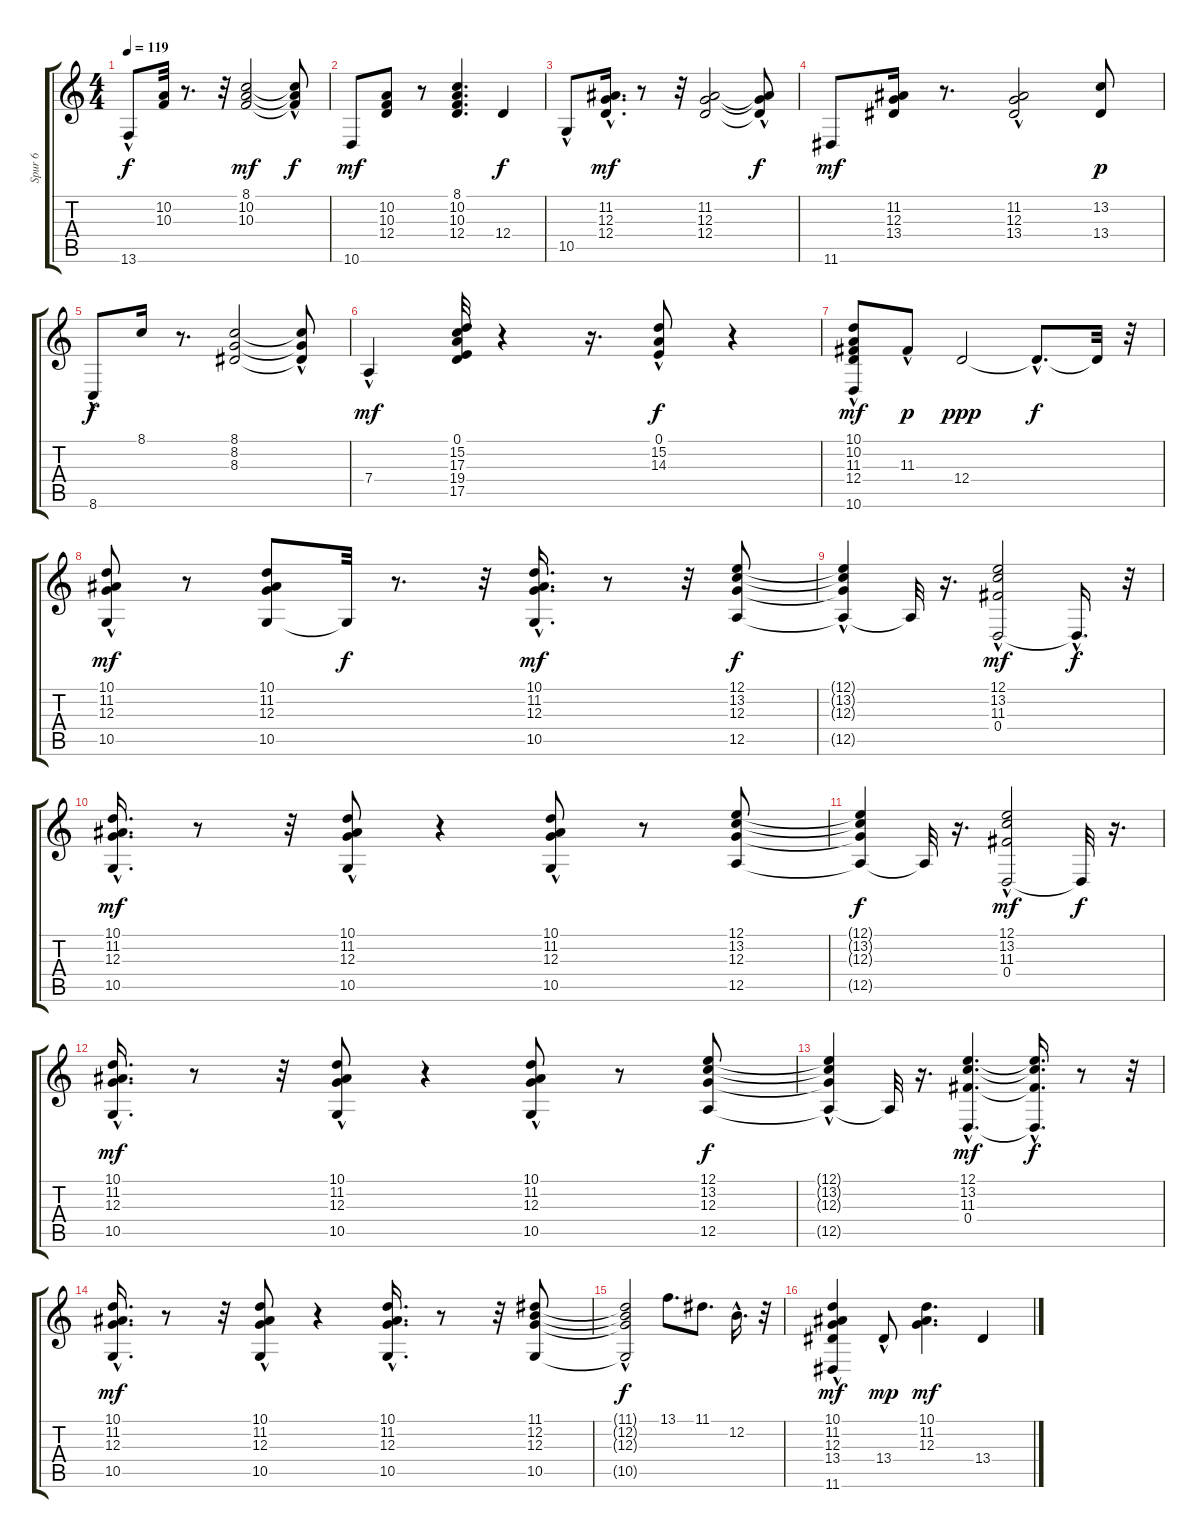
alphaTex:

\track ("Spur 6" "Spur 6") {instrument electricpiano1}
\staff {score tabs}
\tuning (E4 B3 G3 D3 A2 E2) {hide}
\ts (4 4)
\tempo 119
\clef g2
\ks c
13.6{hac}.8{dy f} (10.2 10.3).32 r.8{d} r.32 (8.1 10.2 10.3).2{dy mf} (8.1{hac t} 10.2{hac t} 10.3{hac t}).8{dy f} |
10.6.8{dy mf} (10.2 10.3 12.4).8 r.8 (8.1 10.2 10.3 12.4).4{d} 12.4.4{dy f} |
10.5{hac}.8 (11.2{hac} 12.3{hac} 12.4{hac}).16{d dy mf} r.8 r.32 (11.2 12.3 12.4).2 (11.2{t} 12.3{t} 12.4{hac t}).8{dy f} |
11.6.8{dy mf} (11.2 12.3 13.4).16 r.8{d} (11.2 12.3{hac} 13.4{hac}).2 (13.2 13.4).8{dy p} |
8.6{hac}.8{dy f} 8.1.16 r.8{d} (8.1 8.2 8.3).2 (8.1{hac t} 8.2{hac t} 8.3{t}).8 |
7.4{hac}.4{dy mf} (0.1 15.2 17.3 19.4 17.5).32 r.4 r.16{d} (0.1{hac} 15.2 14.3).8{dy f} r.4 |
(10.1{hac} 10.2{hac} 11.3 12.4 10.6).8{dy mf} 11.3{hac}.8{dy p} 12.4.2{dy ppp} 12.4{hac t}.8{d dy f} 12.4{t}.32 r.32 |
(10.1{hac} 11.2 12.3{hac} 10.5).8{dy mf} r.8 (10.1 11.2 12.3 10.5).8 10.5{t}.32{dy f} r.8{d} r.32 (10.1 11.2 12.3 10.5{hac}).16{d dy mf} r.8 r.32 (12.1 13.2 12.3 12.5).8{dy f} |
(12.1{hac t} 13.2{t} 12.3{t} 12.5{t}).4 12.5{t}.32 r.16{d} (12.1{hac} 13.2 11.3 0.4).2{dy mf} 0.4{hac t}.16{d dy f} r.32 |
(10.1 11.2 12.3 10.5{hac}).16{d dy mf} r.8 r.32 (10.1 11.2{hac} 12.3 10.5).8 r.4 (10.1 11.2{hac} 12.3{hac} 10.5).8 r.8 (12.1 13.2 12.3 12.5).8 |
(12.1{t} 13.2{t} 12.3{t} 12.5{t}).4{dy f} 12.5{t}.32 r.16{d} (12.1{hac} 13.2{hac} 11.3{hac} 0.4).2{dy mf} 0.4{t}.32{dy f} r.16{d} |
(10.1 11.2 12.3 10.5{hac}).16{d dy mf} r.8 r.32 (10.1 11.2 12.3{hac} 10.5).8 r.4 (10.1{hac} 11.2{hac} 12.3{hac} 10.5).8 r.8 (12.1 13.2 12.3 12.5).8{dy f} |
(12.1{hac t} 13.2{t} 12.3{t} 12.5{t}).4 12.5{t}.32 r.16{d} (12.1{hac} 13.2{hac} 11.3{hac} 0.4{hac}).4{d dy mf} (12.1{t} 13.2{t} 11.3{t} 0.4{hac t}).16{d dy f} r.8 r.32 |
(10.1 11.2 12.3 10.5{hac}).16{d dy mf} r.8 r.32 (10.1{hac} 11.2{hac} 12.3{hac} 10.5).8 r.4 (10.1 11.2 12.3 10.5{hac}).16{d} r.8 r.32 (11.1 12.2 12.3 10.5).8 |
(11.1{hac t} 12.2{t} 12.3{hac t} 10.5{hac t}).2{dy f} 13.1.8{d} 11.1.8{d} 12.2{hac}.16{d} r.32 |
(10.1 11.2 12.3 13.4{hac} 11.6{hac}).4{dy mf} 13.4{hac}.8{dy mp} (10.1 11.2 12.3).4{d dy mf} 13.4.4
